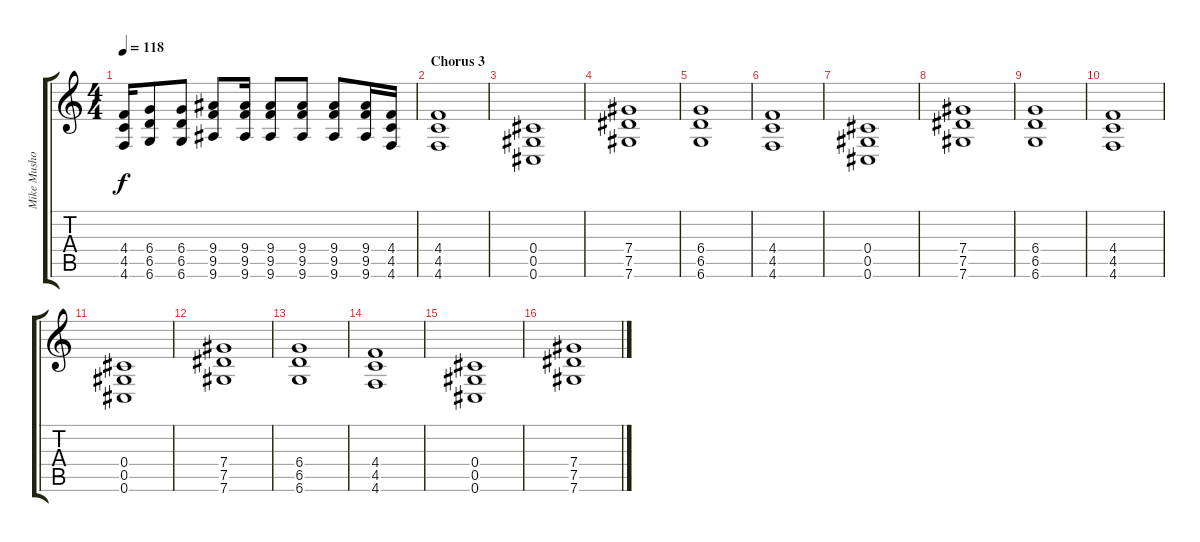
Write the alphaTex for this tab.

\track ("Mike Mushok - Guitar" "Mike Musho") {instrument overdrivenguitar}
\staff {score tabs}
\tuning (Eb4 Bb3 Gb3 Db3 Ab2 Db2) {hide}
\ts (4 4)
\tempo 118
\clef g2
\ks c
(4.4 4.5 4.6).16{dy f} (6.4 6.5 6.6).8 (6.4 6.5 6.6).8 (9.4 9.5 9.6).8 (9.4 9.5 9.6).16 (9.4 9.5 9.6).8 (9.4 9.5 9.6).8 (9.4 9.5 9.6).8 (9.4 9.5 9.6).16 (4.4 4.5 4.6).16 |
\section ("" "Chorus 3")
(4.4 4.5 4.6).1 |
(0.4 0.5 0.6).1 |
(7.4 7.5 7.6).1 |
(6.4 6.5 6.6).1 |
(4.4 4.5 4.6).1 |
(0.4 0.5 0.6).1 |
(7.4 7.5 7.6).1 |
(6.4 6.5 6.6).1 |
(4.4 4.5 4.6).1 |
(0.4 0.5 0.6).1 |
(7.4 7.5 7.6).1 |
(6.4 6.5 6.6).1 |
(4.4 4.5 4.6).1 |
(0.4 0.5 0.6).1 |
(7.4 7.5 7.6).1
